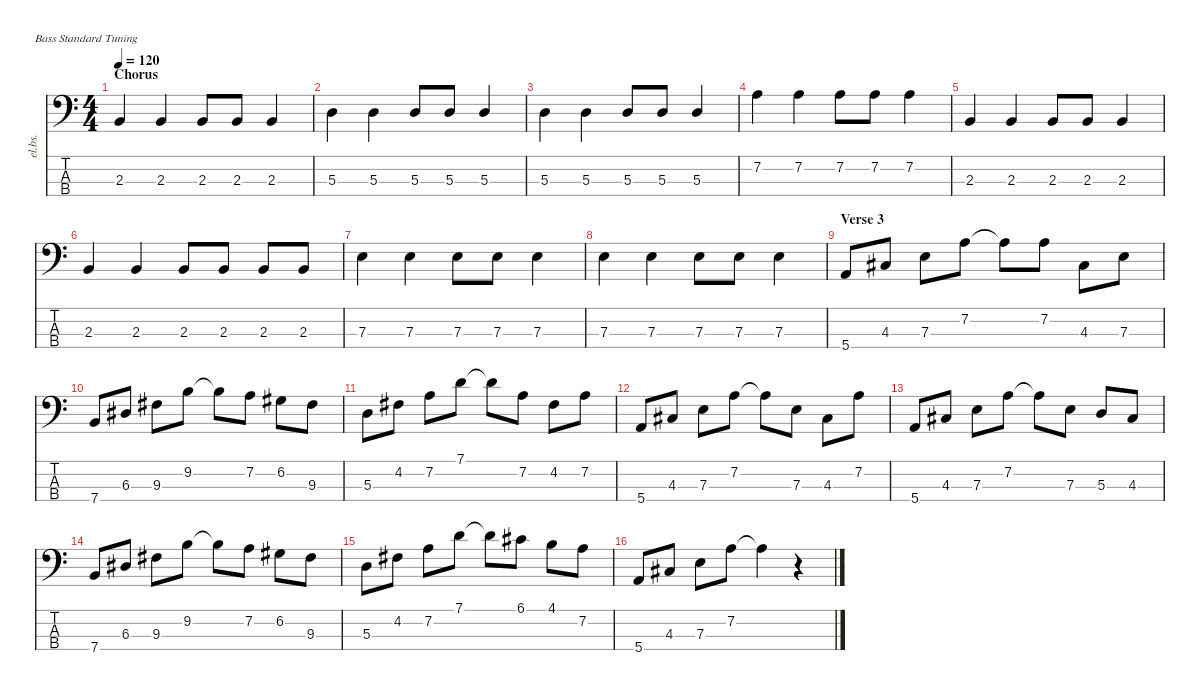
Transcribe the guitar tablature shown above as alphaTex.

\defaultSystemsLayout 4
\hideDynamics
\bracketExtendMode nobrackets
\otherSystemsTrackNameOrientation horizontal
\track ("Paul" "el.bs.") {instrument electricbasspick}
\staff {score tabs}
\tuning (G2 D2 A1 E1)
\ts (4 4)
\section ("" "Chorus")
\tempo 120
\clef f4
\ks c
2.3.4{dy fff beam Up} 2.3.4{beam Up} 2.3.8{beam Up} 2.3.8{beam Up} 2.3.4{beam Up} |
5.3.4{beam Down} 5.3.4{beam Down} 5.3.8{beam Up} 5.3.8{beam Up} 5.3.4{beam Up} |
5.3.4{beam Down} 5.3.4{beam Down} 5.3.8{beam Up} 5.3.8{beam Up} 5.3.4{beam Up} |
7.2.4{beam Down} 7.2.4{beam Down} 7.2.8{beam Down} 7.2.8{beam Down} 7.2.4{beam Down} |
2.3.4{beam Up} 2.3.4{beam Up} 2.3.8{beam Up} 2.3.8{beam Up} 2.3.4{beam Up} |
2.3.4{beam Up} 2.3.4{beam Up} 2.3.8{beam Up} 2.3.8{beam Up} 2.3.8{beam Up} 2.3.8{beam Up} |
7.3.4{beam Down} 7.3.4{beam Down} 7.3.8{beam Down} 7.3.8{beam Down} 7.3.4{beam Down} |
7.3.4{beam Down} 7.3.4{beam Down} 7.3.8{beam Down} 7.3.8{beam Down} 7.3.4{beam Down} |
\section ("" "Verse 3")
5.4.8{beam Up} 4.3{acc #}.8{beam Up} 7.3.8{beam Down} 7.2.8{dy f beam Down} 7.2{t}.8{beam Down} 7.2.8{dy fff beam Down} 4.3{acc #}.8{beam Down} 7.3.8{beam Down} |
7.4.8{beam Up} 6.3{acc #}.8{beam Up} 9.3{acc #}.8{beam Down} 9.2.8{dy f beam Down} 9.2{t}.8{beam Down} 7.2.8{dy fff beam Down} 6.2{acc #}.8{beam Down} 9.3{acc #}.8{beam Down} |
5.3.8{beam Down} 4.2{acc #}.8{beam Down} 7.2.8{beam Down} 7.1.8{beam Down} 7.1{t}.8{dy f beam Down} 7.2.8{dy fff beam Down} 4.2{acc #}.8{beam Down} 7.2.8{beam Down} |
5.4.8{beam Up} 4.3{acc #}.8{beam Up} 7.3.8{beam Down} 7.2.8{dy f beam Down} 7.2{t}.8{beam Down} 7.3.8{dy fff beam Down} 4.3{acc #}.8{beam Down} 7.2.8{beam Down} |
5.4.8{beam Up} 4.3{acc #}.8{beam Up} 7.3.8{beam Down} 7.2.8{dy f beam Down} 7.2{t}.8{beam Down} 7.3.8{dy fff beam Down} 5.3.8{beam Up} 4.3{acc #}.8{beam Up} |
7.4.8{beam Up} 6.3{acc #}.8{beam Up} 9.3{acc #}.8{beam Down} 9.2.8{dy f beam Down} 9.2{t}.8{beam Down} 7.2.8{dy fff beam Down} 6.2{acc #}.8{beam Down} 9.3{acc #}.8{beam Down} |
5.3.8{beam Down} 4.2{acc #}.8{beam Down} 7.2.8{beam Down} 7.1.8{beam Down} 7.1{t}.8{dy f beam Down} 6.1{acc #}.8{dy fff beam Down} 4.1.8{beam Down} 7.2.8{beam Down} |
5.4.8{beam Up} 4.3{acc #}.8{beam Up} 7.3.8{beam Down} 7.2.8{dy f beam Down} 7.2{t}.4{beam Down} r.4{beam Down}
